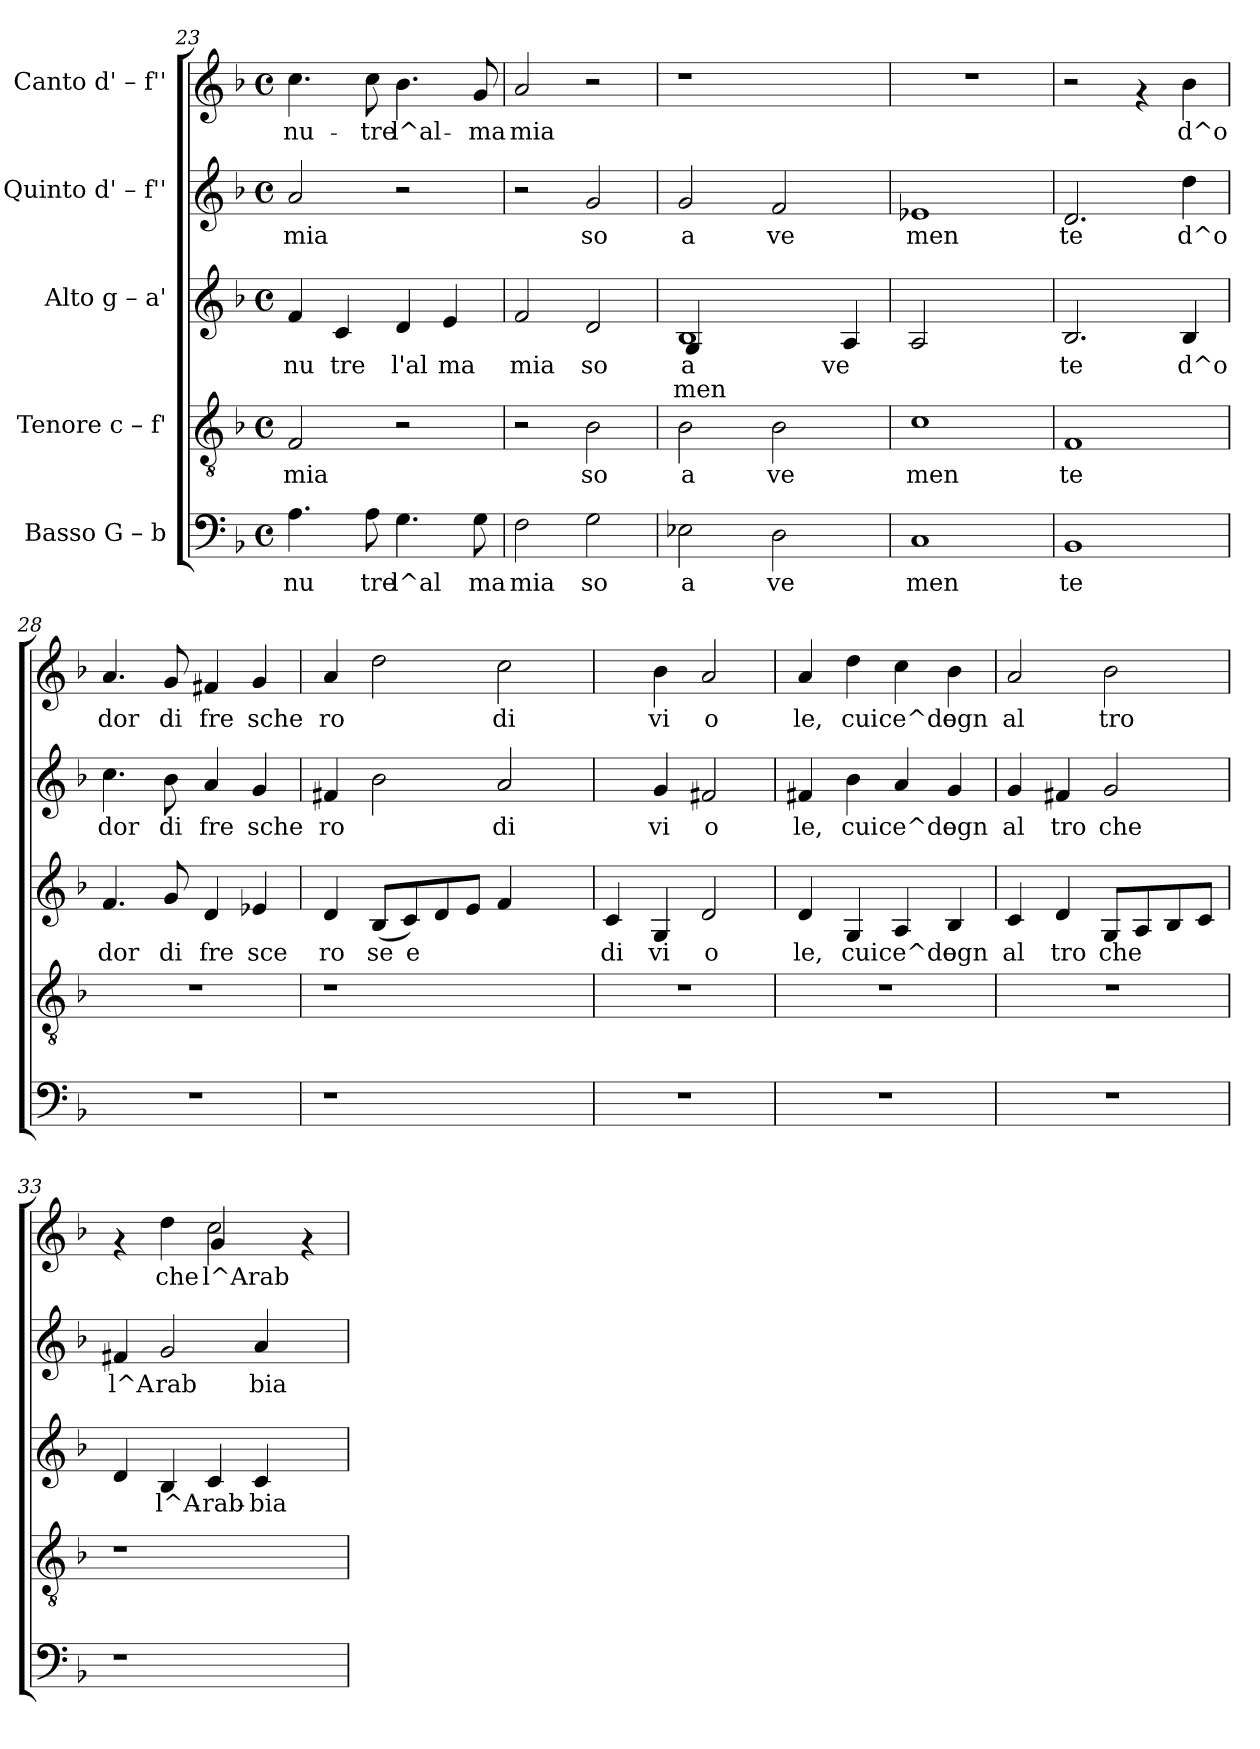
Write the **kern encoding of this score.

**kern	**text	**kern	**text	**kern	**text	**text	**kern	**text	**kern	**text
*part5	*part5	*part4	*part4	*part3	*part3	*part3	*part2	*part2	*part1	*part1
*staff5	*staff5	*staff4	*staff4	*staff3	*staff3	*staff3	*staff2	*staff2	*staff1	*staff1
*I"Basso  G – b	*	*I"Tenore  c – f'	*	*I"Alto  g – a'	*	*	*I"Quinto  d' – f''	*	*I"Canto  d' – f''	*
*clefF4	*	*clefGv2	*	*clefG2	*	*	*clefG2	*	*clefG2	*
*k[b-]	*	*k[b-]	*	*k[b-]	*	*	*k[b-]	*	*k[b-]	*
*F:	*	*F:	*	*F:	*	*	*F:	*	*F:	*
*M4/4	*	*M4/4	*	*M4/4	*	*	*M4/4	*	*M4/4	*
*met(c)	*	*met(c)	*	*met(c)	*	*	*met(c)	*	*met(c)	*
=23	=23	=23	=23	=23	=23	=23	=23	=23	=23	=23
!	!LO:LY:b:cj	!	!LO:LY:b:rj	!	!LO:LY:b:rj	!	!	!LO:LY:b:rj	!	!LO:LY:b:rj
4.A\	nu	2F/	mia	4f/	nu	.	2a/	mia	4.cc\	nu-
!	!	!	!	!	!LO:LY:b:rj	!	!	!	!	!
.	.	.	.	4c/	tre	.	.	.	.	.
!	!LO:LY:b:cj	!	!	!	!	!	!	!	!	!LO:LY:b:rj
8A\	tre	.	.	.	.	.	.	.	8cc\	-tre
!	!LO:LY:b:cj	!	!	!	!LO:LY:b:rj	!	!	!	!	!LO:LY:b:rj
4.G\	l^al	2r	.	4d/	l'al	.	2r	.	4.b-\	l^al-
!	!	!	!	!	!LO:LY:b:rj	!	!	!	!	!
.	.	.	.	4e/	ma	.	.	.	.	.
!	!LO:LY:b:cj	!	!	!	!	!	!	!	!	!LO:LY:b:rj
8G\	ma	.	.	.	.	.	.	.	8g/	-ma
=24	=24	=24	=24	=24	=24	=24	=24	=24	=24	=24
!	!LO:LY:b:cj	!	!	!	!LO:LY:b:rj	!	!	!	!	!LO:LY:b:rj
2F\	mia	2r	.	2f/	mia	.	2r	.	2a/	mia
!	!LO:LY:b:cj	!	!LO:LY:b:rj	!	!LO:LY:b:rj	!	!	!LO:LY:b:rj	!	!
2G\	so	2B-\	so	2d/	so	.	2g/	so	2r	.
=25	=25	=25	=25	=25	=25	=25	=25	=25	=25	=25
!	!LO:LY:b:cj	!	!LO:LY:b:rj	!	!LO:LY:b:rj	!LO:LY:b:rj	!	!LO:LY:b:rj	!	!
*	*	*	*	*^	*	*	*	*	*	*
2E-X\	a	2B-\	a	1B-	4G/	a	men	2g/	a	1r	.
.	.	.	.	.	1ryy	.	.	.	.	.	.
!	!LO:LY:b:cj	!	!LO:LY:b:rj	!	!	!	!	!	!LO:LY:b:rj	!	!
2D\	ve	2B-\	ve	.	.	.	.	2f/	ve	.	.
!	!	!	!	!	!	!LO:LY:b:rj	!LO:LY:b:rj	!	!	!	!
4ryy	.	4ryy	.	4A/	.	ve	.	4ryy	.	4ryy	.
*	*	*	*	*v	*v	*	*	*	*	*	*
=26	=26	=26	=26	=26	=26	=26	=26	=26	=26	=26
!	!LO:LY:b:cj	!	!LO:LY:b:rj	!	!LO:LY:b:rj	!	!	!LO:LY:b:rj	!	!
1C	men	1c	men	2A/	.	.	1e-X	men	1r	.
.	.	.	.	2ryy	.	.	.	.	.	.
!!LO:LB:g=z
=27	=27	=27	=27	=27	=27	=27	=27	=27	=27	=27
!	!LO:LY:b:cj	!	!LO:LY:b:rj	!	!LO:LY:b:rj	!	!	!LO:LY:b:rj	!	!
1BB-	te	1F	te	2.B-/	te	.	2.d/	te	2r	.
.	.	.	.	.	.	.	.	.	4rf	.
!	!	!	!	!	!LO:LY:b:rj	!	!	!LO:LY:b:rj	!	!LO:LY:b:rj
.	.	.	.	4B-/	d^o	.	4dd\	d^o	4b-\	d^o
=28	=28	=28	=28	=28	=28	=28	=28	=28	=28	=28
!	!	!	!	!	!LO:LY:b:rj	!	!	!LO:LY:b:rj	!	!LO:LY:b:rj
1r	.	1r	.	4.f/	dor	.	4.cc\	dor	4.a/	dor
!	!	!	!	!	!LO:LY:b:rj	!	!	!LO:LY:b:rj	!	!LO:LY:b:rj
.	.	.	.	8g/	di	.	8b-\	di	8g/	di
!	!	!	!	!	!LO:LY:b:rj	!	!	!LO:LY:b:rj	!	!LO:LY:b:rj
.	.	.	.	4d/	fre	.	4a/	fre	4f#X/	fre
!	!	!	!	!	!LO:LY:b:rj	!	!	!LO:LY:b:rj	!	!LO:LY:b:rj
.	.	.	.	4e-X/	sce	.	4g/	sche	4g/	sche
=29	=29	=29	=29	=29	=29	=29	=29	=29	=29	=29
!	!	!	!	!	!LO:LY:b:rj	!	!	!LO:LY:b:rj	!	!LO:LY:b:rj
1r	.	1r	.	4d/	ro	.	4f#X/	ro	4a/	ro
!	!	!	!	!	!LO:LY:b:rj	!	!	!	!	!
.	.	.	.	(<8B-/L	se	.	2b-\	.	2dd\	.
!	!	!	!	!	!LO:LY:b:rj	!	!	!	!	!
.	.	.	.	8c/)	e	.	.	.	.	.
!	!	!	!	!	!LO:LY:b:rj	!	!	!	!	!
.	.	.	.	8d/	.	.	.	.	.	.
!	!	!	!	!	!LO:LY:b:rj	!	!	!	!	!
.	.	.	.	8e/J	.	.	.	.	.	.
!	!	!	!	!	!LO:LY:b:rj	!	!	!LO:LY:b:rj	!	!LO:LY:b:rj
.	.	.	.	4f/	.	.	2a/	di	2cc\	di
4ryy	.	4ryy	.	4ryy	.	.	.	.	.	.
=30	=30	=30	=30	=30	=30	=30	=30	=30	=30	=30
!	!	!	!	!	!LO:LY:b:rj	!	!	!	!	!
1r	.	1r	.	4c/	di	.	4ryy	.	4ryy	.
!	!	!	!	!	!LO:LY:b:rj	!	!	!LO:LY:b:rj	!	!LO:LY:b:rj
.	.	.	.	4G/	vi	.	4g/	vi	4b-\	vi
!	!	!	!	!	!LO:LY:b:rj	!	!	!LO:LY:b:rj	!	!LO:LY:b:rj
.	.	.	.	2d/	o	.	2f#X/	o	2a/	o
=31	=31	=31	=31	=31	=31	=31	=31	=31	=31	=31
!	!	!	!	!	!LO:LY:b:rj	!	!	!LO:LY:b:rj	!	!LO:LY:b:rj
1r	.	1r	.	4d/	le,	.	4f#X/	le,	4a/	le,
!	!	!	!	!	!LO:LY:b:rj	!	!	!LO:LY:b:rj	!	!LO:LY:b:rj
.	.	.	.	4G/	cui	.	4b-\	cui	4dd\	cui
!	!	!	!	!	!LO:LY:b:rj	!	!	!LO:LY:b:rj	!	!LO:LY:b:rj
.	.	.	.	4A/	ce^de	.	4a/	ce^de	4cc\	ce^de
!	!	!	!	!	!LO:LY:b:rj	!	!	!LO:LY:b:rj	!	!LO:LY:b:rj
.	.	.	.	4B-/	ogn	.	4g/	ogn	4b-\	ogn
=32	=32	=32	=32	=32	=32	=32	=32	=32	=32	=32
!	!	!	!	!	!LO:LY:b:rj	!	!	!LO:LY:b:rj	!	!LO:LY:b:rj
1r	.	1r	.	4c/	al	.	4g/	al	2a/	al
!	!	!	!	!	!LO:LY:b:rj	!	!	!LO:LY:b:rj	!	!
.	.	.	.	4d/	tro	.	4f#X/	tro	.	.
!	!	!	!	!	!LO:LY:b:rj	!	!	!LO:LY:b:rj	!	!LO:LY:b:rj
.	.	.	.	8G/L	che	.	2g/	che	2b-\	tro
!	!	!	!	!	!LO:LY:b:rj	!	!	!	!	!
.	.	.	.	8A/	.	.	.	.	.	.
!	!	!	!	!	!LO:LY:b:rj	!	!	!	!	!
.	.	.	.	8B-/	.	.	.	.	.	.
!	!	!	!	!	!LO:LY:b:rj	!	!	!	!	!
.	.	.	.	8c/J	.	.	.	.	.	.
!!LO:PB:g=z
=33	=33	=33	=33	=33	=33	=33	=33	=33	=33	=33
!	!	!	!	!	!LO:LY:b:rj	!	!	!LO:LY:b:rj	!	!
*	*	*	*	*	*	*	*	*	*^	*
1r	.	1r	.	4d/	.	.	4f#X/	l^A	4rf	2ryy	.
!	!	!	!	!	!LO:LY:b:rj	!	!	!LO:LY:b:rj	!	!	!LO:LY:b:rj
.	.	.	.	4B-/	l^A-	.	2g/	rab	4dd\	.	che
!	!	!	!	!	!LO:LY:b:rj	!	!	!	!	!	!LO:LY:b:rj
.	.	.	.	4c/	-rab-	.	.	.	2cc\	4g/	l^Arab
!	!	!	!	!	!LO:LY:b:rj	!	!	!LO:LY:b:rj	!	!	!
.	.	.	.	4c/	-bia	.	4a/	bia	.	2ryy	.
4ryy	.	4ryy	.	4ryy	.	.	4ryy	.	4rf	.	.
*	*	*	*	*	*	*	*	*	*v	*v	*
=	=	=	=	=	=	=	=	=	=	=
*-	*-	*-	*-	*-	*-	*-	*-	*-	*-	*-
